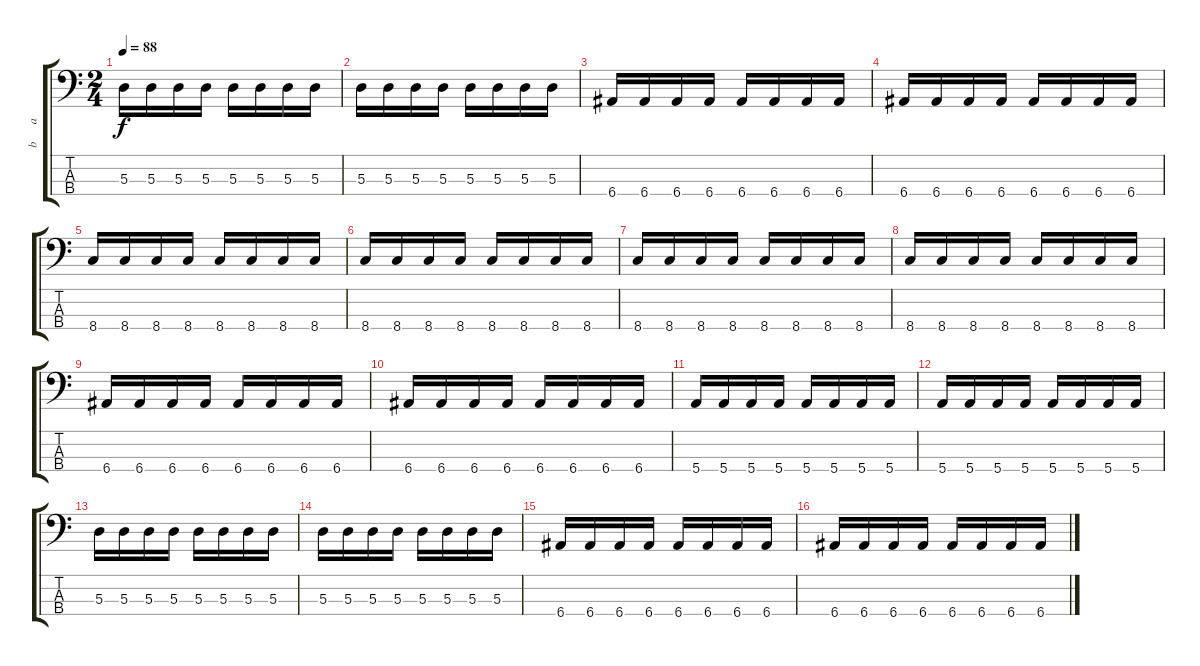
\track ("b      a       s      s" "b      a  ") {instrument electricbassfinger}
\staff {score tabs}
\tuning (G2 D2 A1 E1) {hide}
\ts (2 4)
\tempo 88
\clef f4
\ks c
5.3.16{dy f} 5.3.16 5.3.16 5.3.16 5.3.16 5.3.16 5.3.16 5.3.16 |
5.3.16 5.3.16 5.3.16 5.3.16 5.3.16 5.3.16 5.3.16 5.3.16 |
6.4.16 6.4.16 6.4.16 6.4.16 6.4.16 6.4.16 6.4.16 6.4.16 |
6.4.16 6.4.16 6.4.16 6.4.16 6.4.16 6.4.16 6.4.16 6.4.16 |
8.4.16 8.4.16 8.4.16 8.4.16 8.4.16 8.4.16 8.4.16 8.4.16 |
8.4.16 8.4.16 8.4.16 8.4.16 8.4.16 8.4.16 8.4.16 8.4.16 |
8.4.16 8.4.16 8.4.16 8.4.16 8.4.16 8.4.16 8.4.16 8.4.16 |
8.4.16 8.4.16 8.4.16 8.4.16 8.4.16 8.4.16 8.4.16 8.4.16 |
6.4.16 6.4.16 6.4.16 6.4.16 6.4.16 6.4.16 6.4.16 6.4.16 |
6.4.16 6.4.16 6.4.16 6.4.16 6.4.16 6.4.16 6.4.16 6.4.16 |
5.4.16 5.4.16 5.4.16 5.4.16 5.4.16 5.4.16 5.4.16 5.4.16 |
5.4.16 5.4.16 5.4.16 5.4.16 5.4.16 5.4.16 5.4.16 5.4.16 |
5.3.16 5.3.16 5.3.16 5.3.16 5.3.16 5.3.16 5.3.16 5.3.16 |
5.3.16 5.3.16 5.3.16 5.3.16 5.3.16 5.3.16 5.3.16 5.3.16 |
6.4.16 6.4.16 6.4.16 6.4.16 6.4.16 6.4.16 6.4.16 6.4.16 |
6.4.16 6.4.16 6.4.16 6.4.16 6.4.16 6.4.16 6.4.16 6.4.16
